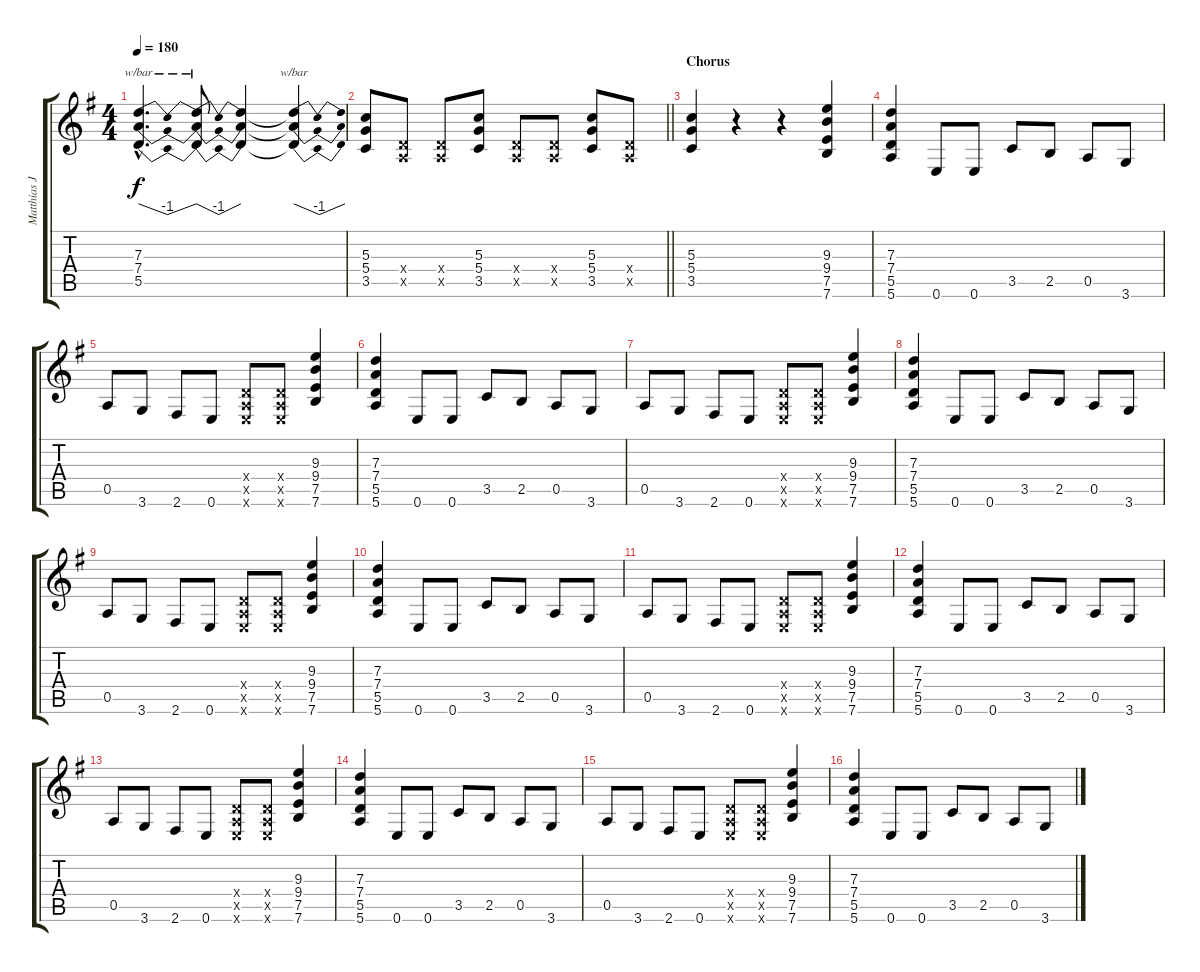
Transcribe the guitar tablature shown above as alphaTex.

\track ("Matthias Jabs" "Matthias J") {instrument distortionguitar}
\staff {score tabs}
\tuning (E4 B3 G3 D3 A2 E2) {hide}
\ts (4 4)
\tempo 180
\clef g2
\ks eminor
(7.3{hac t} 7.4{hac t} 5.5{hac t}).4{d tbe (dip default 0 0 30 -4 60 0) dy f} (7.3{t} 7.4{t} 5.5{t}).8{tbe (dip default 0 0 30 -4 60 0)} (7.3{t} 7.4{t} 5.5{t}).4 (7.3{t} 7.4{t} 5.5{t}).4{tbe (dip default 0 0 30 -4 60 0)} |
\barLineRight lightlight
(5.3 5.4 3.5).8 (0.4{x} 0.5{x}).8 (0.4{x} 0.5{x}).8 (5.3 5.4 3.5).8 (0.4{x} 0.5{x}).8 (0.4{x} 0.5{x}).8 (5.3 5.4 3.5).8 (0.4{x} 0.5{x}).8 |
\section ("" "Chorus")
(5.3 5.4 3.5).4 r.4 r.4 (9.3 9.4 7.5 7.6).4 |
(7.3 7.4 5.5 5.6).4 0.6.8 0.6.8 3.5.8 2.5.8 0.5.8 3.6.8 |
0.5.8 3.6.8 2.6.8 0.6.8 (0.4{x} 0.5{x} 0.6{x}).8 (0.4{x} 0.5{x} 0.6{x}).8 (9.3 9.4 7.5 7.6).4 |
(7.3 7.4 5.5 5.6).4 0.6.8 0.6.8 3.5.8 2.5.8 0.5.8 3.6.8 |
0.5.8 3.6.8 2.6.8 0.6.8 (0.4{x} 0.5{x} 0.6{x}).8 (0.4{x} 0.5{x} 0.6{x}).8 (9.3 9.4 7.5 7.6).4 |
(7.3 7.4 5.5 5.6).4 0.6.8 0.6.8 3.5.8 2.5.8 0.5.8 3.6.8 |
0.5.8 3.6.8 2.6.8 0.6.8 (0.4{x} 0.5{x} 0.6{x}).8 (0.4{x} 0.5{x} 0.6{x}).8 (9.3 9.4 7.5 7.6).4 |
(7.3 7.4 5.5 5.6).4 0.6.8 0.6.8 3.5.8 2.5.8 0.5.8 3.6.8 |
0.5.8 3.6.8 2.6.8 0.6.8 (0.4{x} 0.5{x} 0.6{x}).8 (0.4{x} 0.5{x} 0.6{x}).8 (9.3 9.4 7.5 7.6).4 |
(7.3 7.4 5.5 5.6).4 0.6.8 0.6.8 3.5.8 2.5.8 0.5.8 3.6.8 |
0.5.8 3.6.8 2.6.8 0.6.8 (0.4{x} 0.5{x} 0.6{x}).8 (0.4{x} 0.5{x} 0.6{x}).8 (9.3 9.4 7.5 7.6).4 |
(7.3 7.4 5.5 5.6).4 0.6.8 0.6.8 3.5.8 2.5.8 0.5.8 3.6.8 |
0.5.8 3.6.8 2.6.8 0.6.8 (0.4{x} 0.5{x} 0.6{x}).8 (0.4{x} 0.5{x} 0.6{x}).8 (9.3 9.4 7.5 7.6).4 |
(7.3 7.4 5.5 5.6).4 0.6.8 0.6.8 3.5.8 2.5.8 0.5.8 3.6.8
